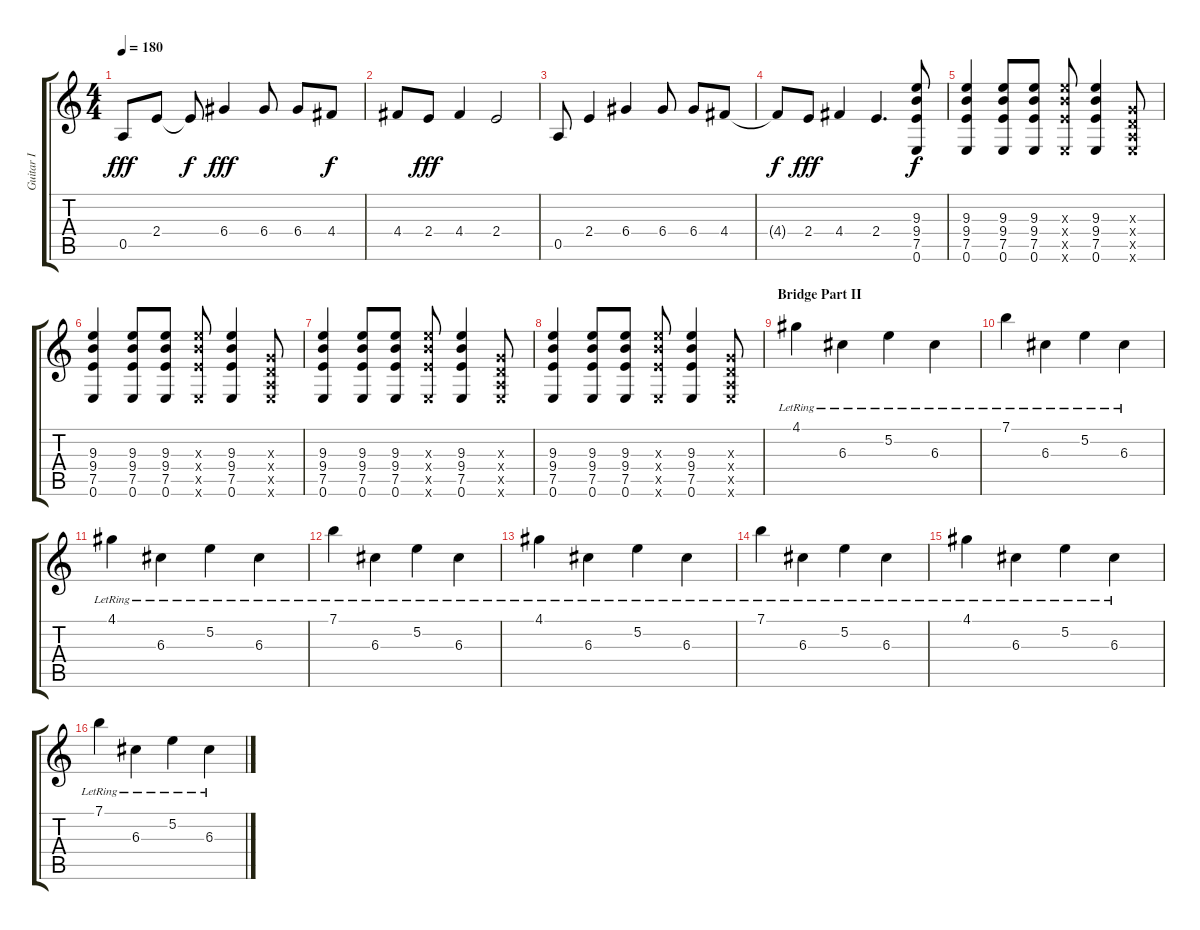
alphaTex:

\track ("Guitar I" "Guitar I") {instrument distortionguitar}
\staff {score tabs}
\tuning (E4 B3 G3 D3 A2 E2) {hide}
\ts (4 4)
\tempo 180
\clef g2
\ks c
0.5.8{dy fff instrument electricguitarmuted} 2.4.8 2.4{t}.8{dy f} 6.4.4{dy fff} 6.4.8 6.4.8 4.4.8{dy f} |
4.4.8 2.4.8{dy fff} 4.4.4 2.4.2 |
0.5.8 2.4.4 6.4.4 6.4.8 6.4.8 4.4.8 |
4.4{t}.8{dy f} 2.4.8{dy fff} 4.4.4 2.4.4{d} (9.3 9.4 7.5 0.6).8{dy f} |
(9.3 9.4 7.5 0.6).4{instrument distortionguitar} (9.3 9.4 7.5 0.6).8 (9.3 9.4 7.5 0.6).8 (9.3{x} 9.4{x} 7.5{x} 0.6{x}).8 (9.3 9.4 7.5 0.6).4 (0.3{x} 0.4{x} 0.5{x} 0.6{x}).8 |
(9.3 9.4 7.5 0.6).4 (9.3 9.4 7.5 0.6).8 (9.3 9.4 7.5 0.6).8 (9.3{x} 9.4{x} 7.5{x} 0.6{x}).8 (9.3 9.4 7.5 0.6).4 (0.3{x} 0.4{x} 0.5{x} 0.6{x}).8 |
(9.3 9.4 7.5 0.6).4{instrument distortionguitar} (9.3 9.4 7.5 0.6).8 (9.3 9.4 7.5 0.6).8 (9.3{x} 9.4{x} 7.5{x} 0.6{x}).8 (9.3 9.4 7.5 0.6).4 (0.3{x} 0.4{x} 0.5{x} 0.6{x}).8 |
(9.3 9.4 7.5 0.6).4 (9.3 9.4 7.5 0.6).8 (9.3 9.4 7.5 0.6).8 (9.3{x} 9.4{x} 7.5{x} 0.6{x}).8 (9.3 9.4 7.5 0.6).4 (0.3{x} 0.4{x} 0.5{x} 0.6{x}).8 |
\section ("" "Bridge Part II")
4.1{lr}.4{instrument electricguitarclean} 6.3{lr}.4 5.2{lr}.4 6.3{lr}.4 |
7.1{lr}.4 6.3{lr}.4 5.2{lr}.4 6.3{lr}.4 |
4.1{lr}.4{instrument electricguitarclean} 6.3{lr}.4 5.2{lr}.4 6.3{lr}.4 |
7.1{lr}.4 6.3{lr}.4 5.2{lr}.4 6.3{lr}.4 |
4.1{lr}.4{instrument electricguitarclean} 6.3{lr}.4 5.2{lr}.4 6.3{lr}.4 |
7.1{lr}.4 6.3{lr}.4 5.2{lr}.4 6.3{lr}.4 |
4.1{lr}.4{instrument electricguitarclean} 6.3{lr}.4 5.2{lr}.4 6.3{lr}.4 |
7.1{lr}.4 6.3{lr}.4 5.2{lr}.4 6.3{lr}.4
